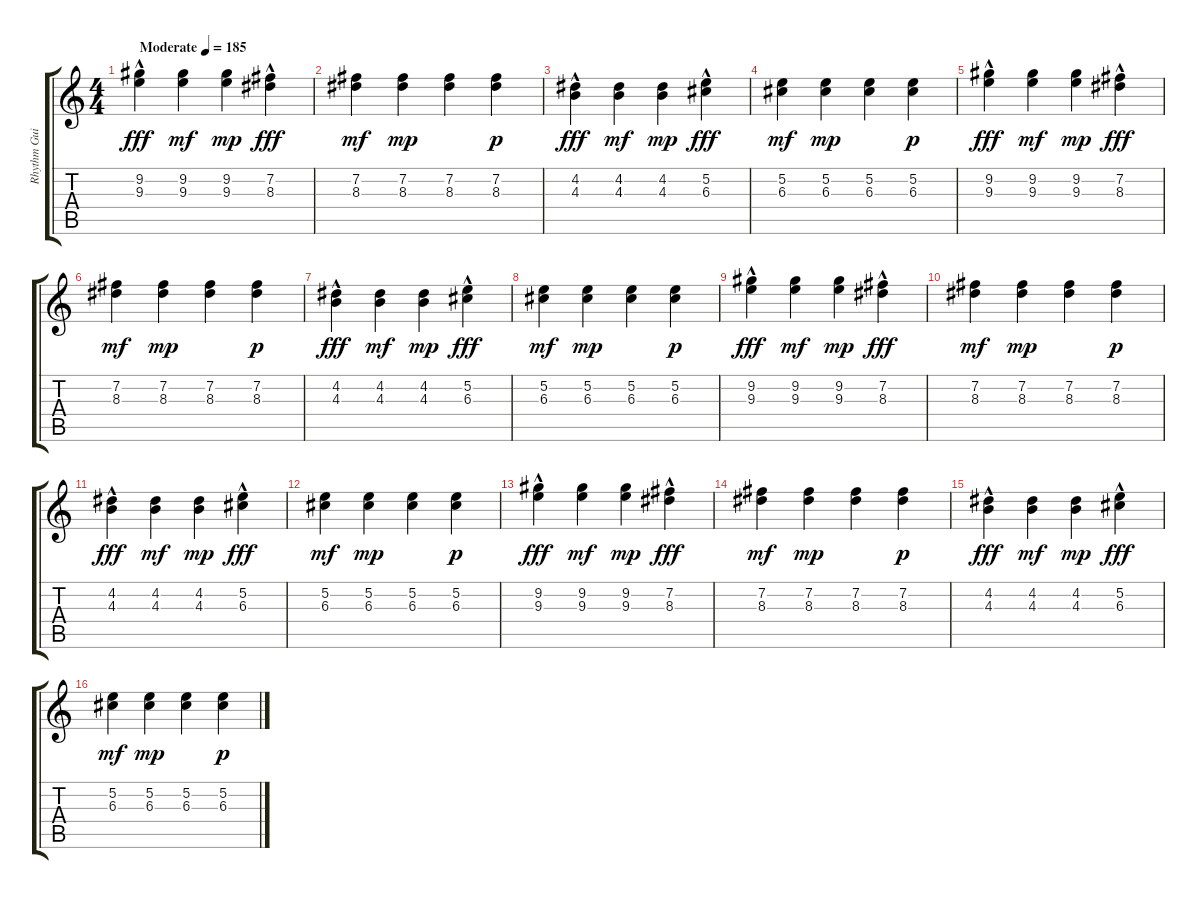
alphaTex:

\track ("Rhythm Guitar" "Rhythm Gui") {instrument overdrivenguitar}
\staff {score tabs}
\tuning (E4 B3 G3 D3 A2 D2) {hide}
\ts (4 4)
\tempo (185 "Moderate")
\clef g2
\ks c
(9.2{hac} 9.3{hac}).4{dy fff instrument overdrivenguitar} (9.2 9.3).4{dy mf} (9.2 9.3).4{dy mp} (7.2{hac} 8.3{hac}).4{dy fff} |
(7.2 8.3).4{dy mf} (7.2 8.3).4{dy mp} (7.2 8.3).4 (7.2 8.3).4{dy p} |
(4.2{hac} 4.3{hac}).4{dy fff} (4.2 4.3).4{dy mf} (4.2 4.3).4{dy mp} (5.2{hac} 6.3{hac}).4{dy fff} |
(5.2 6.3).4{dy mf} (5.2 6.3).4{dy mp} (5.2 6.3).4 (5.2 6.3).4{dy p} |
(9.2{hac} 9.3{hac}).4{dy fff} (9.2 9.3).4{dy mf} (9.2 9.3).4{dy mp} (7.2{hac} 8.3{hac}).4{dy fff} |
(7.2 8.3).4{dy mf} (7.2 8.3).4{dy mp} (7.2 8.3).4 (7.2 8.3).4{dy p} |
(4.2{hac} 4.3{hac}).4{dy fff} (4.2 4.3).4{dy mf} (4.2 4.3).4{dy mp} (5.2{hac} 6.3{hac}).4{dy fff} |
(5.2 6.3).4{dy mf} (5.2 6.3).4{dy mp} (5.2 6.3).4 (5.2 6.3).4{dy p} |
(9.2{hac} 9.3{hac}).4{dy fff} (9.2 9.3).4{dy mf} (9.2 9.3).4{dy mp} (7.2{hac} 8.3{hac}).4{dy fff} |
(7.2 8.3).4{dy mf} (7.2 8.3).4{dy mp} (7.2 8.3).4 (7.2 8.3).4{dy p} |
(4.2{hac} 4.3{hac}).4{dy fff} (4.2 4.3).4{dy mf} (4.2 4.3).4{dy mp} (5.2{hac} 6.3{hac}).4{dy fff} |
(5.2 6.3).4{dy mf} (5.2 6.3).4{dy mp} (5.2 6.3).4 (5.2 6.3).4{dy p} |
(9.2{hac} 9.3{hac}).4{dy fff} (9.2 9.3).4{dy mf} (9.2 9.3).4{dy mp} (7.2{hac} 8.3{hac}).4{dy fff} |
(7.2 8.3).4{dy mf} (7.2 8.3).4{dy mp} (7.2 8.3).4 (7.2 8.3).4{dy p} |
(4.2{hac} 4.3{hac}).4{dy fff} (4.2 4.3).4{dy mf} (4.2 4.3).4{dy mp} (5.2{hac} 6.3{hac}).4{dy fff} |
(5.2 6.3).4{dy mf} (5.2 6.3).4{dy mp} (5.2 6.3).4 (5.2 6.3).4{dy p}
